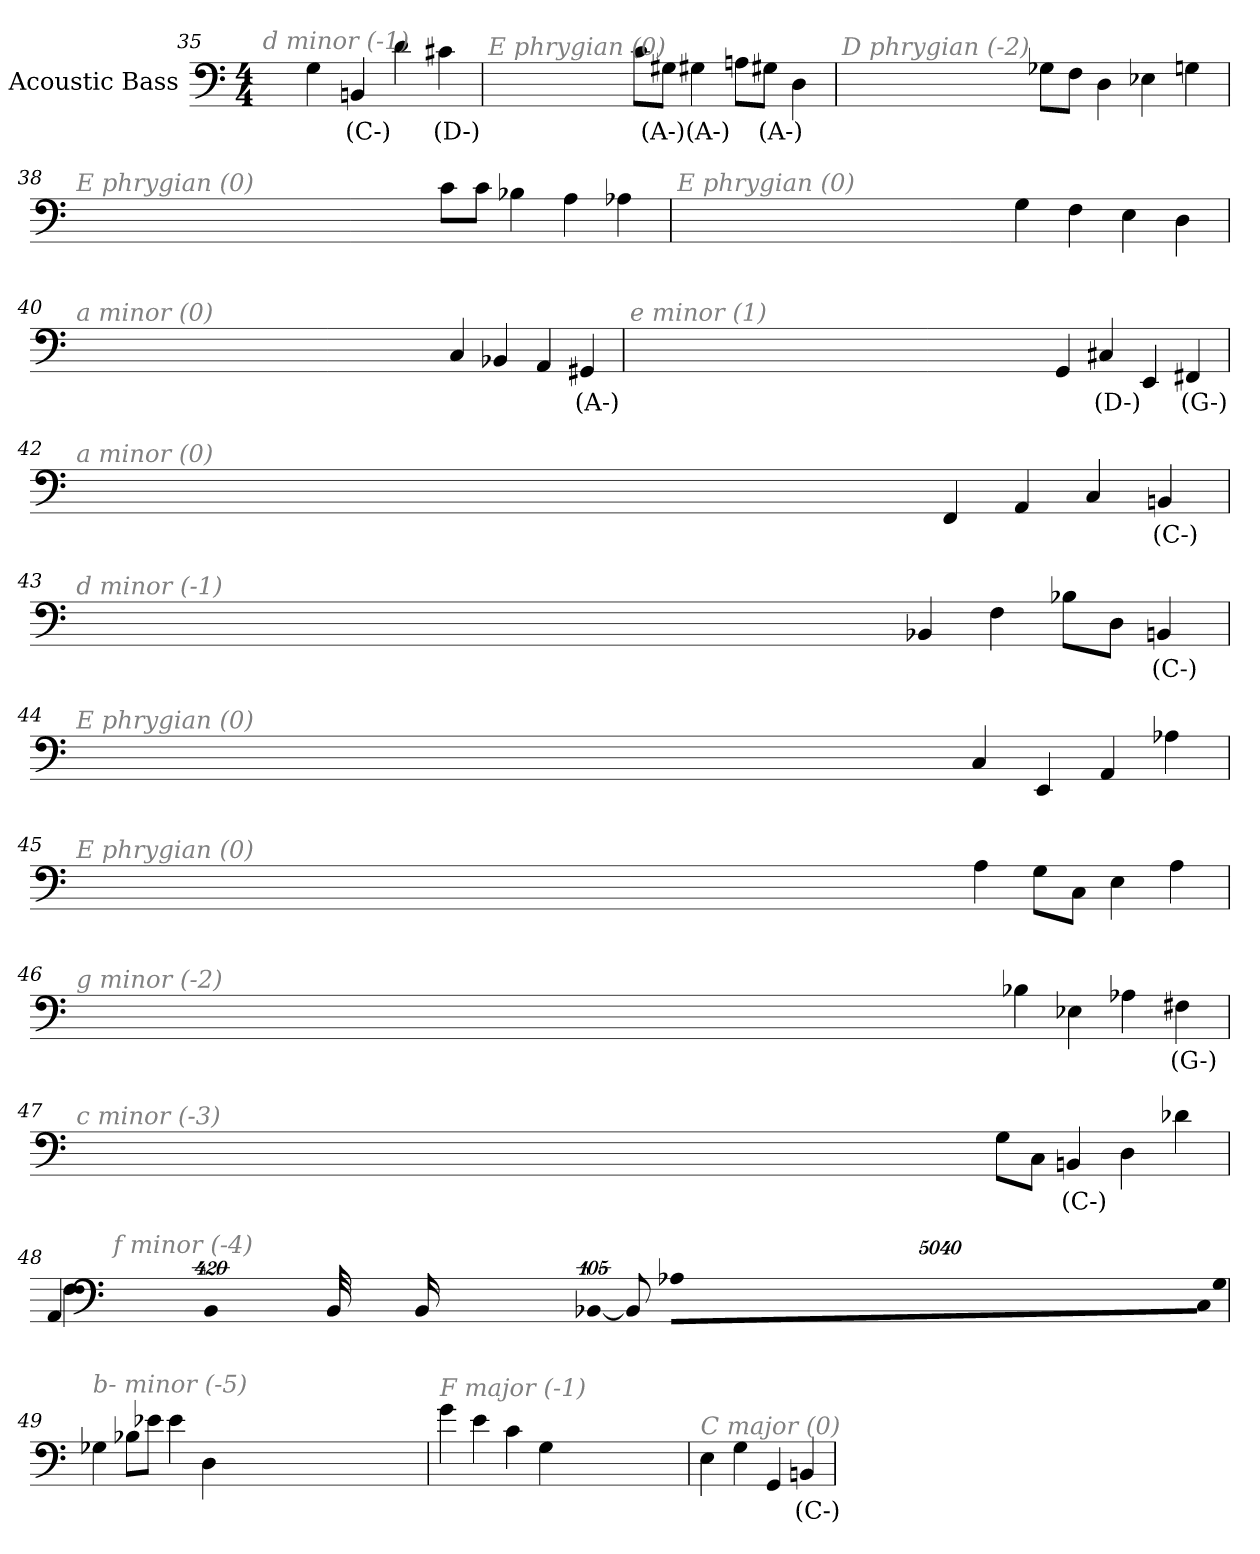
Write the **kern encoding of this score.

**kern	**text
*part1	*part1
*staff1	*staff1
*I"Acoustic Bass	*
*clefF4	*
*ITrd7c12	*
*k[]	*
*C:	*
*M4/4	*
=35	=35
!LO:TX:i:color=#808080:t=d minor (-1)	!
4GG	.
4BBBni	(C-)
4D	.
4C#Xi	(D-)
=36	=36
!LO:TX:i:color=#808080:t=E phrygian (0)	!
8CL	.
8GG#XiJ	(A-)
4GG#Xi	(A-)
8AAnL	.
8GG#XiJ	(A-)
4DD	.
=37	=37
!LO:TX:i:color=#808080:t=D phrygian (-2)	!
8GG-XL	.
8FFJ	.
4DD	.
4EE-X	.
4GGn	.
=38	=38
!LO:TX:i:color=#808080:t=E phrygian (0)	!
8CL	.
8CJ	.
4BB-X	.
4AA	.
4AA-X	.
=39	=39
!LO:TX:i:color=#808080:t=E phrygian (0)	!
4GG	.
4FF	.
4EE	.
4DD	.
=40	=40
!LO:TX:i:color=#808080:t=a minor (0)	!
4CC	.
4BBB-X	.
4AAA	.
4GGG#Xi	(A-)
=41	=41
!LO:TX:i:color=#808080:t=e minor (1)	!
4GGG	.
4CC#Xi	(D-)
4EEE	.
4FFF#Xi	(G-)
=42	=42
!LO:TX:i:color=#808080:t=a minor (0)	!
4FFF	.
4AAA	.
4CC	.
4BBBni	(C-)
=43	=43
!LO:TX:i:color=#808080:t=d minor (-1)	!
4BBB-X	.
4FF	.
8BB-XL	.
8DDJ	.
4BBBni	(C-)
=44	=44
!LO:TX:i:color=#808080:t=E phrygian (0)	!
4CC	.
4EEE	.
4AAA	.
4AA-X	.
=45	=45
!LO:TX:i:color=#808080:t=E phrygian (0)	!
4AA	.
8GGL	.
8CCJ	.
4EE	.
4AA	.
=46	=46
!LO:TX:i:color=#808080:t=g minor (-2)	!
4BB-X	.
4EE-X	.
4AA-X	.
4FF#Xi	(G-)
=47	=47
!LO:TX:i:color=#808080:t=c minor (-3)	!
8GGL	.
8CCJ	.
4BBBni	(C-)
4DD	.
4D-X	.
=48	=48
!LO:TX:i:color=#808080:t=f minor (-4)	!
!LO:N:vis=8	!
40320%3347CCL	.
!LO:N:vis=8	!
40320%3347GG	.
!LO:N:vis=8	!
40320%3347AA-XJ	.
!LO:N:vis=1024	!
[13440%13BBB-X	.
8BBB-_	.
16BBB-_	.
32BBB-_	.
!LO:N:vis=1024%31	!
13440%407BBB-]	.
4AAA	.
4FF	.
=49	=49
!LO:TX:i:color=#808080:t=b- minor (-5)	!
4GG-X	.
8BB-XL	.
8E-XJ	.
4E-	.
4DD	.
=50	=50
!LO:TX:i:color=#808080:t=F major (-1)	!
4G	.
4E	.
4C	.
4GG	.
=51	=51
!LO:TX:i:color=#808080:t=C major (0)	!
4EE	.
4GG	.
4GGG	.
4BBBni	(C-)
=	=
*-	*-
